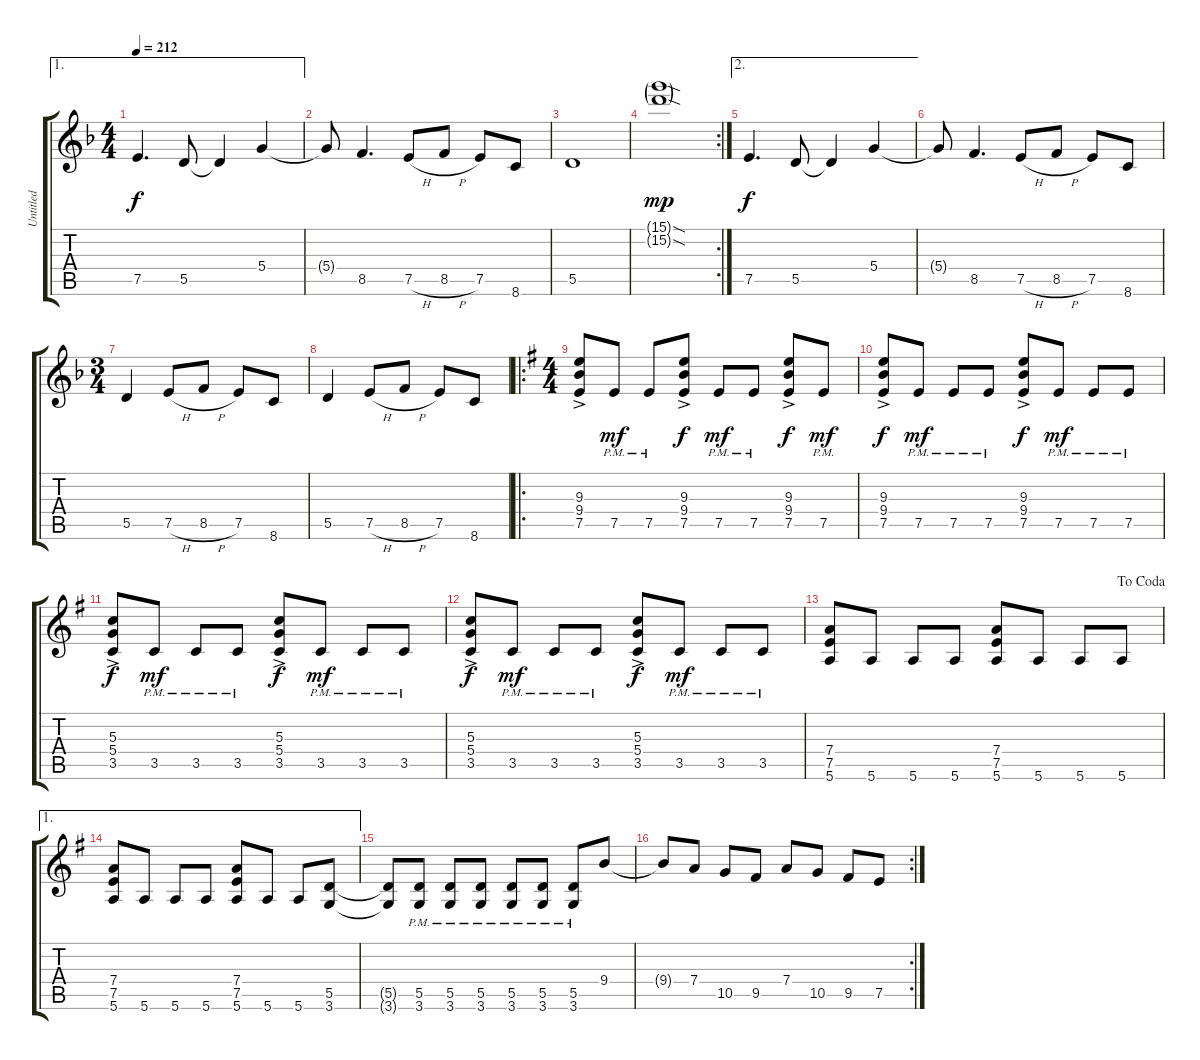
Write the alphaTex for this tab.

\track ("Untitled" "Untitled") {instrument distortionguitar}
\staff {score tabs}
\tuning (E4 B3 G3 D3 A2 E2) {hide}
\ae 1
\ts (4 4)
\tempo 212
\clef g2
\ks f
7.5.4{d dy f} 5.5.8 5.5{t}.4 5.4.4 |
5.4{t}.8 8.5.4{d} 7.5{h}.8 8.5{h}.8 7.5.8 8.6.8 |
5.5.1 |
\rc 2
(15.1{sod g} 15.2{sod g}).1{dy mp} |
\ae 2
7.5.4{d dy f} 5.5.8 5.5{t}.4 5.4.4 |
5.4{t}.8 8.5.4{d} 7.5{h}.8 8.5{h}.8 7.5.8 8.6.8 |
\ts (3 4)
5.5.4 7.5{h}.8 8.5{h}.8 7.5.8 8.6.8 |
5.5.4 7.5{h}.8 8.5{h}.8 7.5.8 8.6.8 |
\ro
\ts (4 4)
\ks g
(9.3{ac} 9.4{ac} 7.5{ac}).8 7.5{pm}.8{dy mf} 7.5{pm}.8 (9.3{ac} 9.4{ac} 7.5{ac}).8{dy f} 7.5{pm}.8{dy mf} 7.5{pm}.8 (9.3{ac} 9.4{ac} 7.5{ac}).8{dy f} 7.5{pm}.8{dy mf} |
(9.3{ac} 9.4{ac} 7.5{ac}).8{dy f} 7.5{pm}.8{dy mf} 7.5{pm}.8 7.5{pm}.8 (9.3{ac} 9.4{ac} 7.5{ac}).8{dy f} 7.5{pm}.8{dy mf} 7.5{pm}.8 7.5{pm}.8 |
(5.3{ac} 5.4{ac} 3.5{ac}).8{dy f} 3.5{pm}.8{dy mf} 3.5{pm}.8 3.5{pm}.8 (5.3{ac} 5.4{ac} 3.5{ac}).8{dy f} 3.5{pm}.8{dy mf} 3.5{pm}.8 3.5{pm}.8 |
(5.3{ac} 5.4{ac} 3.5{ac}).8{dy f} 3.5{pm}.8{dy mf} 3.5{pm}.8 3.5{pm}.8 (5.3{ac} 5.4{ac} 3.5{ac}).8{dy f} 3.5{pm}.8{dy mf} 3.5{pm}.8 3.5{pm}.8 |
\jump dacoda
(7.4 7.5 5.6).8 5.6.8 5.6.8 5.6.8 (7.4 7.5 5.6).8 5.6.8 5.6.8 5.6.8 |
\ae 1
(7.4 7.5 5.6).8 5.6.8 5.6.8 5.6.8 (7.4 7.5 5.6).8 5.6.8 5.6.8 (5.5 3.6).8 |
(5.5{t} 3.6{t}).8 (5.5{pm} 3.6{pm}).8 (5.5{pm} 3.6{pm}).8 (5.5{pm} 3.6{pm}).8 (5.5{pm} 3.6{pm}).8 (5.5{pm} 3.6{pm}).8 (5.5{pm} 3.6{pm}).8 9.4.8 |
\rc 2
9.4{t}.8 7.4.8 10.5.8 9.5.8 7.4.8 10.5.8 9.5.8 7.5.8
